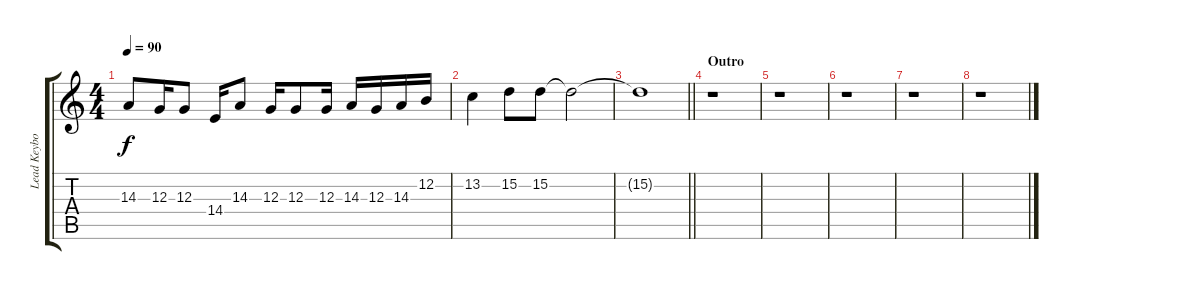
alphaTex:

\track ("Lead Keyboard: Lars Andrè Rørvik Larsen" "Lead Keybo") {instrument lead2sawtooth}
\staff {score tabs}
\tuning (E4 B3 G3 D3 A2 E2) {hide}
\ts (4 4)
\tempo 90
\clef g2
\ks aminor
14.3.8{dy f} 12.3.16 12.3.8 14.4.16 14.3.8 12.3.16 12.3.8 12.3.16 14.3.16 12.3.16 14.3.16 12.2.16 |
13.2.4 15.2.8 15.2.8 15.2{t}.2 |
\barLineRight lightlight
15.2{t}.1 |
\section ("" "Outro")
r.1 |
r.1 |
r.1 |
r.1 |
r.1
